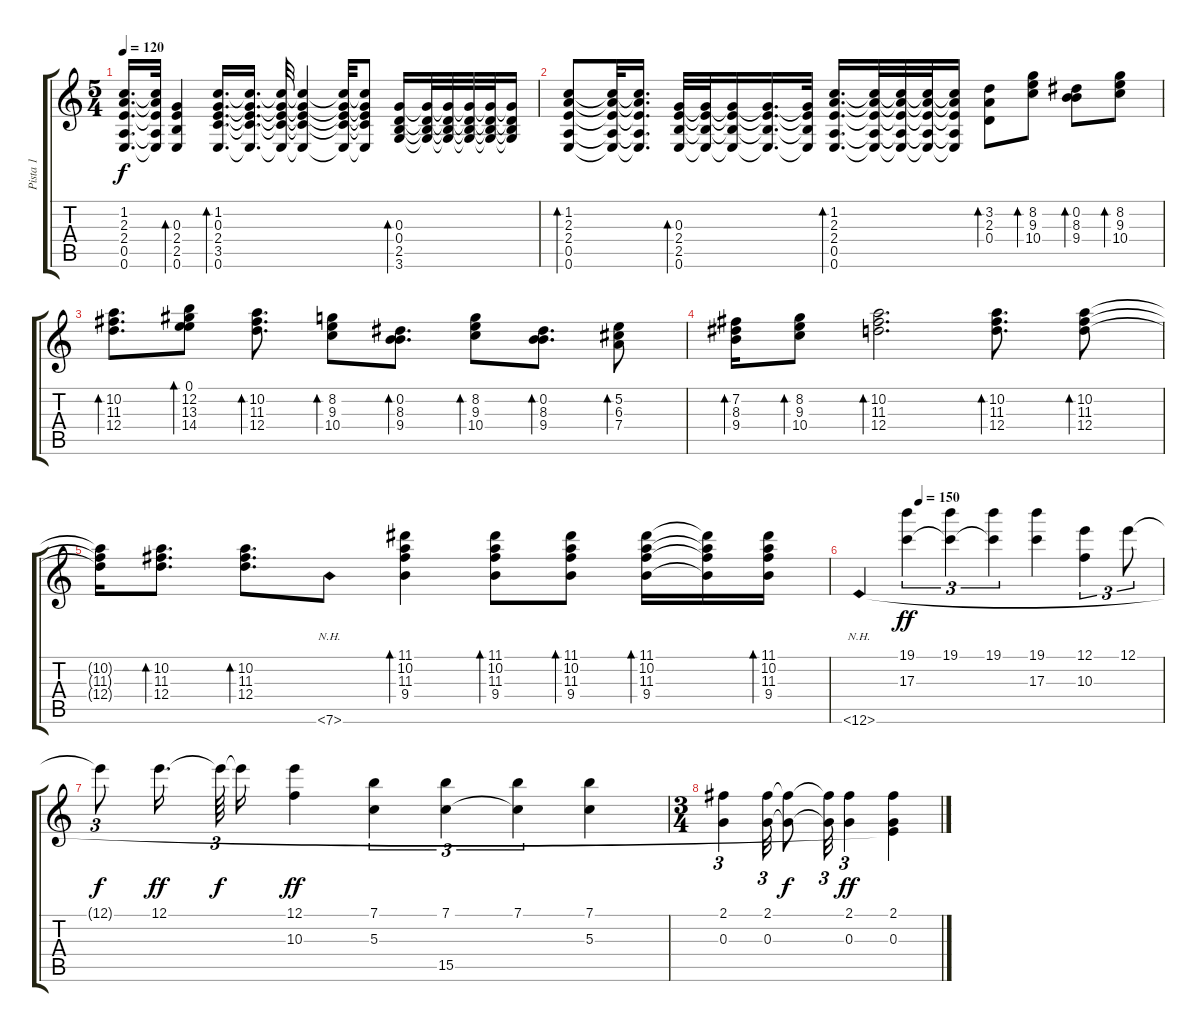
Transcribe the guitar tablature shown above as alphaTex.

\track ("Pista 1" "Pista 1") {instrument acousticguitarnylon}
\staff {score tabs}
\tuning (E4 B3 G3 D3 A2 E2) {hide}
\ts (5 4)
\tempo 120
\clef g2
\ks c
(1.2{t} 2.3{t} 2.4{t} 0.5{t} 0.6{t}).16{d dy f} (1.2{t} 2.3{t} 2.4{t} 0.5{t} 0.6{t}).32 (0.3 2.4 2.5 0.6).4{bd 240} (1.2 0.3 2.4 3.5 0.6).16{d bd 240} (1.2{t} 0.3{t} 2.4{t} 3.5{t} 0.6{t}).16{d} (1.2{t} 0.3{t} 2.4{t} 3.5{t} 0.6{t}).32 (1.2{t} 0.3{t} 2.4{t} 3.5{t} 0.6{t}).4 (1.2{t} 0.3{t} 2.4{t} 3.5{t} 0.6{t}).32 (1.2{t} 0.3{t} 2.4{t} 3.5{t} 0.6{t}).8 (0.3 0.4 2.5 3.6).16{bd 240} (0.3{t} 0.4{t} 2.5{t} 3.6{t}).32 (0.3{t} 0.4{t} 2.5{t} 3.6{t}).32 (0.3{t} 0.4{t} 2.5{t} 3.6{t}).32 (0.3{t} 0.4{t} 2.5{t} 3.6{t}).32 (0.3{t} 0.4{t} 2.5{t} 3.6{t}).16 |
(1.2 2.3 2.4 0.5 0.6).8{bd 240} (1.2{t} 2.3{t} 2.4{t} 0.5{t} 0.6{t}).32 (1.2{t} 2.3{t} 2.4{t} 0.5{t} 0.6{t}).16{d} (0.3 2.4 2.5 0.6).32{bd 240} (0.3{t} 2.4{t} 2.5{t} 0.6{t}).32 (0.3{t} 2.4{t} 2.5{t} 0.6{t}).16 (0.3{t} 2.4{t} 2.5{t} 0.6{t}).16{d} (0.3{t} 2.4{t} 2.5{t} 0.6{t}).32 (1.2 2.3 2.4 0.5 0.6).16{d bd 240} (1.2{t} 2.3{t} 2.4{t} 0.5{t} 0.6{t}).32 (1.2{t} 2.3{t} 2.4{t} 0.5{t} 0.6{t}).32 (1.2{t} 2.3{t} 2.4{t} 0.5{t} 0.6{t}).32 (1.2{t} 2.3{t} 2.4{t} 0.5{t} 0.6{t}).16 (3.2 2.3 0.4).8{bd 120} (8.2 9.3 10.4).8{bd 60} (0.2 8.3 9.4).8{bd 60} (8.2 9.3 10.4).8{bd 60} |
(10.2 11.3 12.4).8{d bd 60} (0.1 12.2 13.3 14.4).8{bd 120} (10.2 11.3 12.4).8{d bd 60} (8.2 9.3 10.4).8{bd 60} (0.2 8.3 9.4).8{d bd 60} (8.2 9.3 10.4).8{bd 60} (0.2 8.3 9.4).8{d bd 60} (5.2 6.3 7.4).8{bd 120} |
(7.2 8.3 9.4).16{bd 120} (8.2 9.3 10.4).8{bd 60} (10.2 11.3 12.4).2{d bd 60} (10.2 11.3 12.4).8{d bd 60} (10.2 11.3 12.4).8{bd 60} |
(10.2{t} 11.3{t} 12.4{t}).16 (10.2 11.3 12.4).8{d bd 60} (10.2 11.3 12.4).8{d bd 60} 7.6{nh}.8 (11.1 10.2 11.3 9.4).4{bd 120} (11.1 10.2 11.3 9.4).8{bd 120} (11.1 10.2 11.3 9.4).8{bd 120} (11.1 10.2 11.3 9.4).16{bd 120} (11.1{t} 10.2{t} 11.3{t} 9.4{t}).16 (11.1 10.2 11.3 9.4).16{bd 120} |
\tempo (150 0.2)
12.6{nh}.4 (19.1 17.3).4{tu (3 2) dy ff} (19.1 17.3{t}).4{tu (3 2)} (19.1 17.3{t}).4{tu (3 2)} (19.1 17.3).4 (12.1 10.3).4{tu (3 2)} 12.1.8{tu (3 2)} |
12.1{t}.8{tu (3 2) dy f} 12.1.16{d dy ff beam splitsecondary} 12.1{t}.64{tu (3 2) dy f} 12.1{t}.16 (12.1 10.3).4{dy ff} (7.1 5.3).4{tu (3 2)} (7.1 15.5).4{tu (3 2)} (7.1 15.5{t}).4{tu (3 2)} (7.1 5.3).4 |
\ts (3 4)
(2.1 0.3).4{tu (3 2)} (2.1 0.3).32{tu (3 2)} (2.1{t} 0.3{t}).8{dy f} (2.1{t} 0.3{t}).32{tu (3 2)} (2.1 0.3).4{tu (3 2) dy ff} (2.1 0.3 12.6{t}).4
